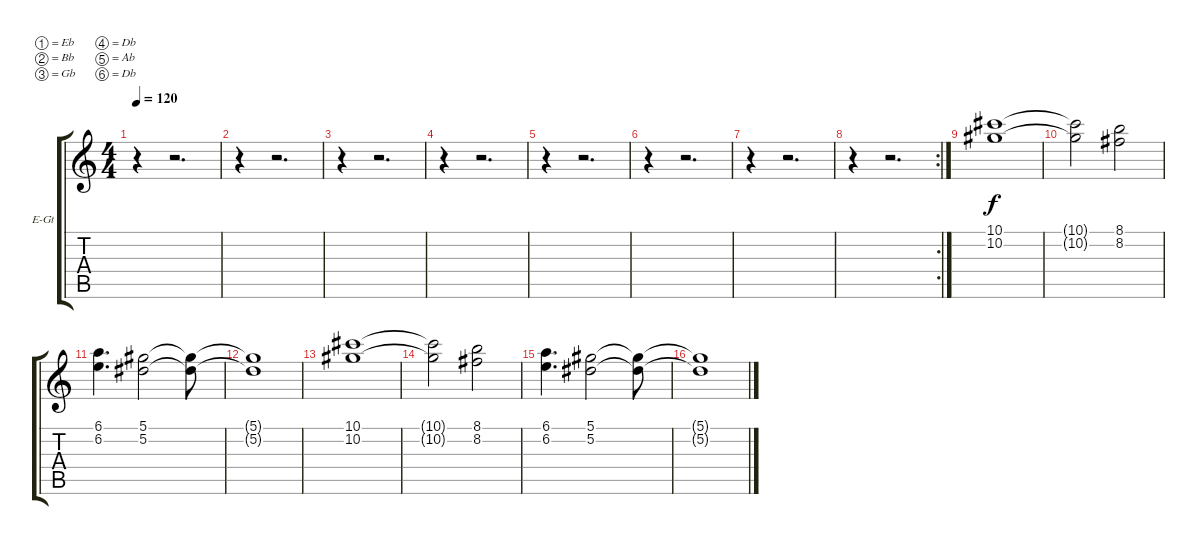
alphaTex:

\bracketExtendMode groupsimilarinstruments
\firstSystemTrackNameOrientation horizontal
\otherSystemsTrackNameOrientation horizontal
\track ("Lead Guitar 2" "E-Gt") {instrument distortionguitar}
\staff {score tabs}
\tuning (Eb4 Bb3 Gb3 Db3 Ab2 Db2)
\ts (4 4)
\tempo 120
\clef g2
\ks c
r.4{dy f} r.2{d} |
r.4 r.2{d} |
r.4 r.2{d} |
r.4 r.2{d} |
r.4 r.2{d} |
r.4 r.2{d} |
r.4 r.2{d} |
\rc 2
r.4 r.2{d} |
(10.1 10.2).1 |
(10.1{t} 10.2{t}).2 (8.1 8.2).2 |
(6.1 6.2).4{d} (5.1 5.2).2 (5.1{t} 5.2{t}).8 |
(5.1{t} 5.2{t}).1 |
(10.1 10.2).1 |
(10.1{t} 10.2{t}).2 (8.1 8.2).2 |
(6.1 6.2).4{d} (5.1 5.2).2 (5.1{t} 5.2{t}).8 |
(5.1{t} 5.2{t}).1
